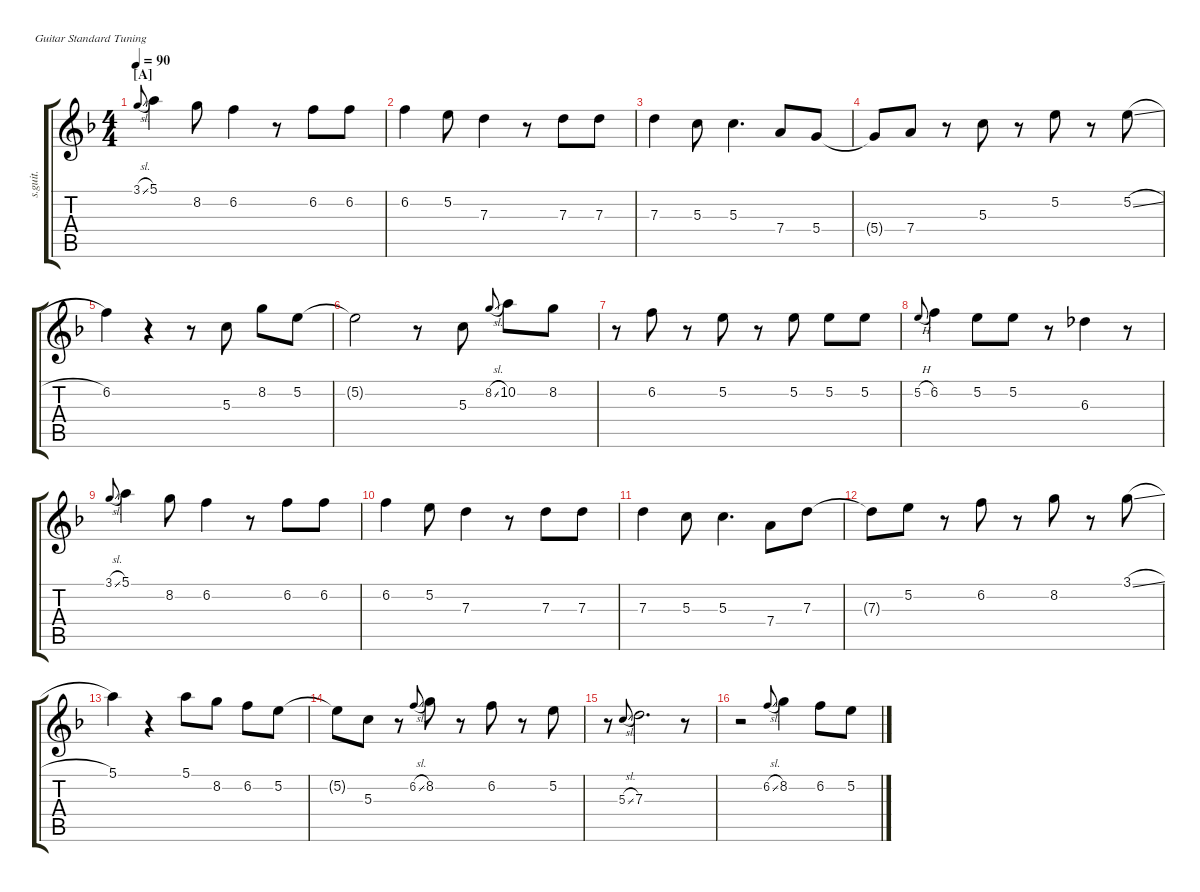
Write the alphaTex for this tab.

\defaultSystemsLayout 2
\hideDynamics
\track ("Lead Steel Guitar" "s.guit.") {defaultSystemsLayout 2 instrument acousticguitarsteel}
\staff {score tabs}
\tuning (E4 B3 G3 D3 A2 E2)
\ts (4 4)
\section ("A" "")
\scale
0.522716
\tempo 90
\accidentals auto
\clef g2
\ottava regular
\simile none
\ks dminor
3.1{sl acc forcenatural}.8{gr onbeat dy mf beam Up} 5.1{acc forcenatural}.4{beam Down} 8.2{acc forcenatural}.8{beam Down} 6.2{acc forcenatural}.4{beam Down} r.8{beam Down} 6.2{acc forcenatural}.8{beam Down} 6.2{acc forcenatural}.8{beam Down} |
\scale
0.477284 6.2{acc forcenatural}.4{beam Down} 5.2{acc forcenatural}.8{beam Down} 7.3{acc forcenatural}.4{beam Down} r.8{beam Down} 7.3{acc forcenatural}.8{beam Down} 7.3{acc forcenatural}.8{beam Down} |
\scale
0.522716 7.3{acc forcenatural}.4{beam Down} 5.3{acc forcenatural}.8{beam Down} 5.3{acc forcenatural}.4{d beam Down} 7.4{acc forcenatural}.8{beam Up} 5.4{acc forcenatural}.8{beam Up} |
\scale
0.477284 5.4{t acc forcenatural}.8{beam Up} 7.4{acc forcenatural}.8{beam Up} r.8{beam Down} 5.3{acc forcenatural}.8{beam Down} r.8{beam Down} 5.2{acc forcenatural}.8{beam Down} r.8{beam Down} 5.2{sl acc forcenatural}.8{beam Down} |
\scale
0.526663 6.2{acc forcenatural}.4{beam Down} r.4{beam Down} r.8{beam Down} 5.3{acc forcenatural}.8{beam Down} 8.2{acc forcenatural}.8{beam Down} 5.2{acc forcenatural}.8{beam Down} |
\scale
0.473337 5.2{t acc forcenatural}.2{beam Down} r.8{beam Down} 5.3{acc forcenatural}.8{beam Down} 8.2{sl acc forcenatural}.8{gr onbeat beam Up} 10.2{acc forcenatural}.8{beam Down} 8.2{acc forcenatural}.8{beam Down} |
\scale
0.526663 r.8{beam Down} 6.2{acc forcenatural}.8{beam Down} r.8{beam Down} 5.2{acc forcenatural}.8{beam Down} r.8{beam Down} 5.2{acc forcenatural}.8{beam Down} 5.2{acc forcenatural}.8{beam Down} 5.2{acc forcenatural}.8{beam Down} |
\scale
0.473337 5.2{h acc forcenatural}.8{gr onbeat beam Up} 6.2{acc forcenatural}.4{beam Down} 5.2{acc forcenatural}.8{beam Down} 5.2{acc forcenatural}.8{beam Down} r.8{beam Down} 6.3{acc b}.4{beam Down} r.8{beam Down} |
\scale
0.522716 3.1{sl acc forcenatural}.8{gr onbeat beam Up} 5.1{acc forcenatural}.4{beam Down} 8.2{acc forcenatural}.8{beam Down} 6.2{acc forcenatural}.4{beam Down} r.8{beam Down} 6.2{acc forcenatural}.8{beam Down} 6.2{acc forcenatural}.8{beam Down} |
\scale
0.477284 6.2{acc forcenatural}.4{beam Down} 5.2{acc forcenatural}.8{beam Down} 7.3{acc forcenatural}.4{beam Down} r.8{beam Down} 7.3{acc forcenatural}.8{beam Down} 7.3{acc forcenatural}.8{beam Down} |
\scale
0.522716 7.3{acc forcenatural}.4{beam Down} 5.3{acc forcenatural}.8{beam Down} 5.3{acc forcenatural}.4{d beam Down} 7.4{acc forcenatural}.8{beam Down} 7.3{acc forcenatural}.8{beam Down} |
\scale
0.477284 7.3{t acc forcenatural}.8{beam Down} 5.2{acc forcenatural}.8{beam Down} r.8{beam Down} 6.2{acc forcenatural}.8{beam Down} r.8{beam Down} 8.2{acc forcenatural}.8{beam Down} r.8{beam Down} 3.1{sl acc forcenatural}.8{beam Down} |
\scale
0.522716 5.1{acc forcenatural}.4{beam Down} r.4{beam Down} 5.1{acc forcenatural}.8{beam Down} 8.2{acc forcenatural}.8{beam Down} 6.2{acc forcenatural}.8{beam Down} 5.2{acc forcenatural}.8{beam Down} |
\scale
0.477284 5.2{t acc forcenatural}.8{beam Down} 5.3{acc forcenatural}.8{beam Down} r.8{beam Down} 6.2{sl acc forcenatural}.8{gr onbeat beam Up} 8.2{acc forcenatural}.8{beam Down} r.8{beam Down} 6.2{acc forcenatural}.8{beam Down} r.8{beam Down} 5.2{acc forcenatural}.8{beam Down} |
\scale
0.522716 r.8{beam Down} 5.3{sl acc forcenatural}.8{gr onbeat beam Up} 7.3{acc forcenatural}.2{d beam Down} r.8{beam Down} |
\scale
0.477284 r.2{beam Down} 6.2{sl acc forcenatural}.8{gr onbeat beam Up} 8.2{acc forcenatural}.4{beam Down} 6.2{acc forcenatural}.8{beam Down} 5.2{acc forcenatural}.8{beam Down}
